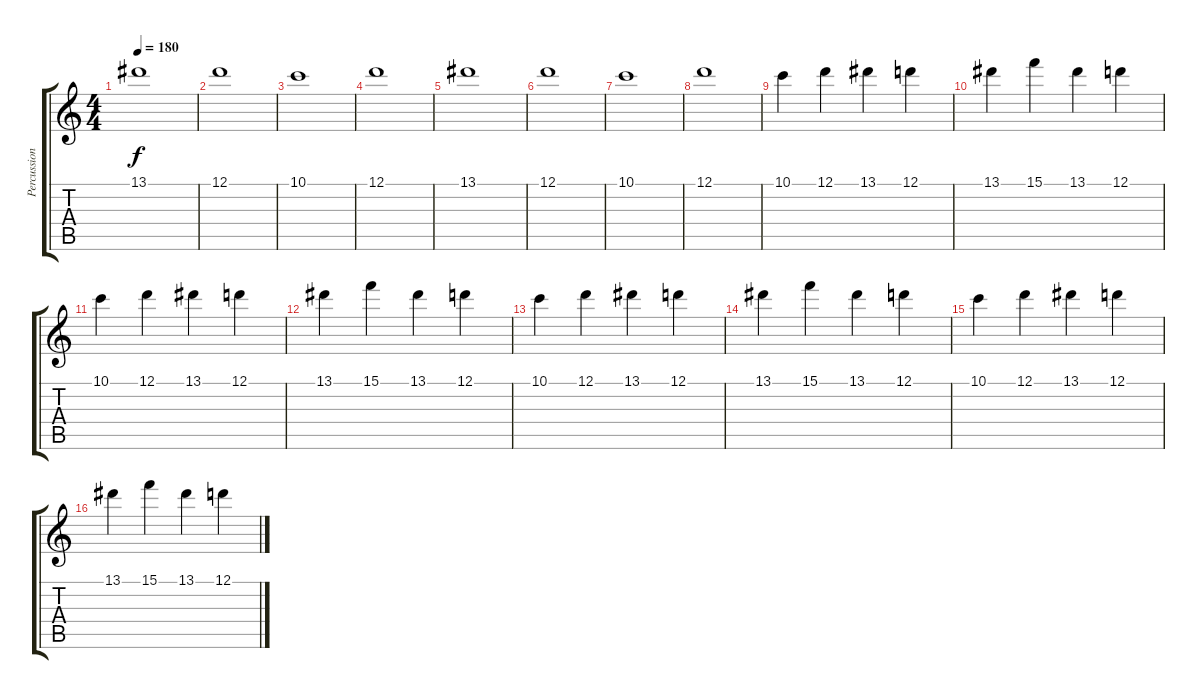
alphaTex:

\track ("Percussion" "Percussion") {instrument musicbox}
\staff {score tabs}
\tuning (D5 A4 F4 C4 G3 C3) {hide}
\ts (4 4)
\tempo 180
\clef g2
\ks c
13.1.1{dy f} |
12.1.1 |
10.1.1 |
12.1.1 |
13.1.1 |
12.1.1 |
10.1.1 |
12.1.1 |
10.1.4 12.1.4 13.1.4 12.1.4 |
13.1.4 15.1.4 13.1.4 12.1.4 |
10.1.4 12.1.4 13.1.4 12.1.4 |
13.1.4 15.1.4 13.1.4 12.1.4 |
10.1.4 12.1.4 13.1.4 12.1.4 |
13.1.4 15.1.4 13.1.4 12.1.4 |
10.1.4 12.1.4 13.1.4 12.1.4 |
13.1.4 15.1.4 13.1.4 12.1.4
